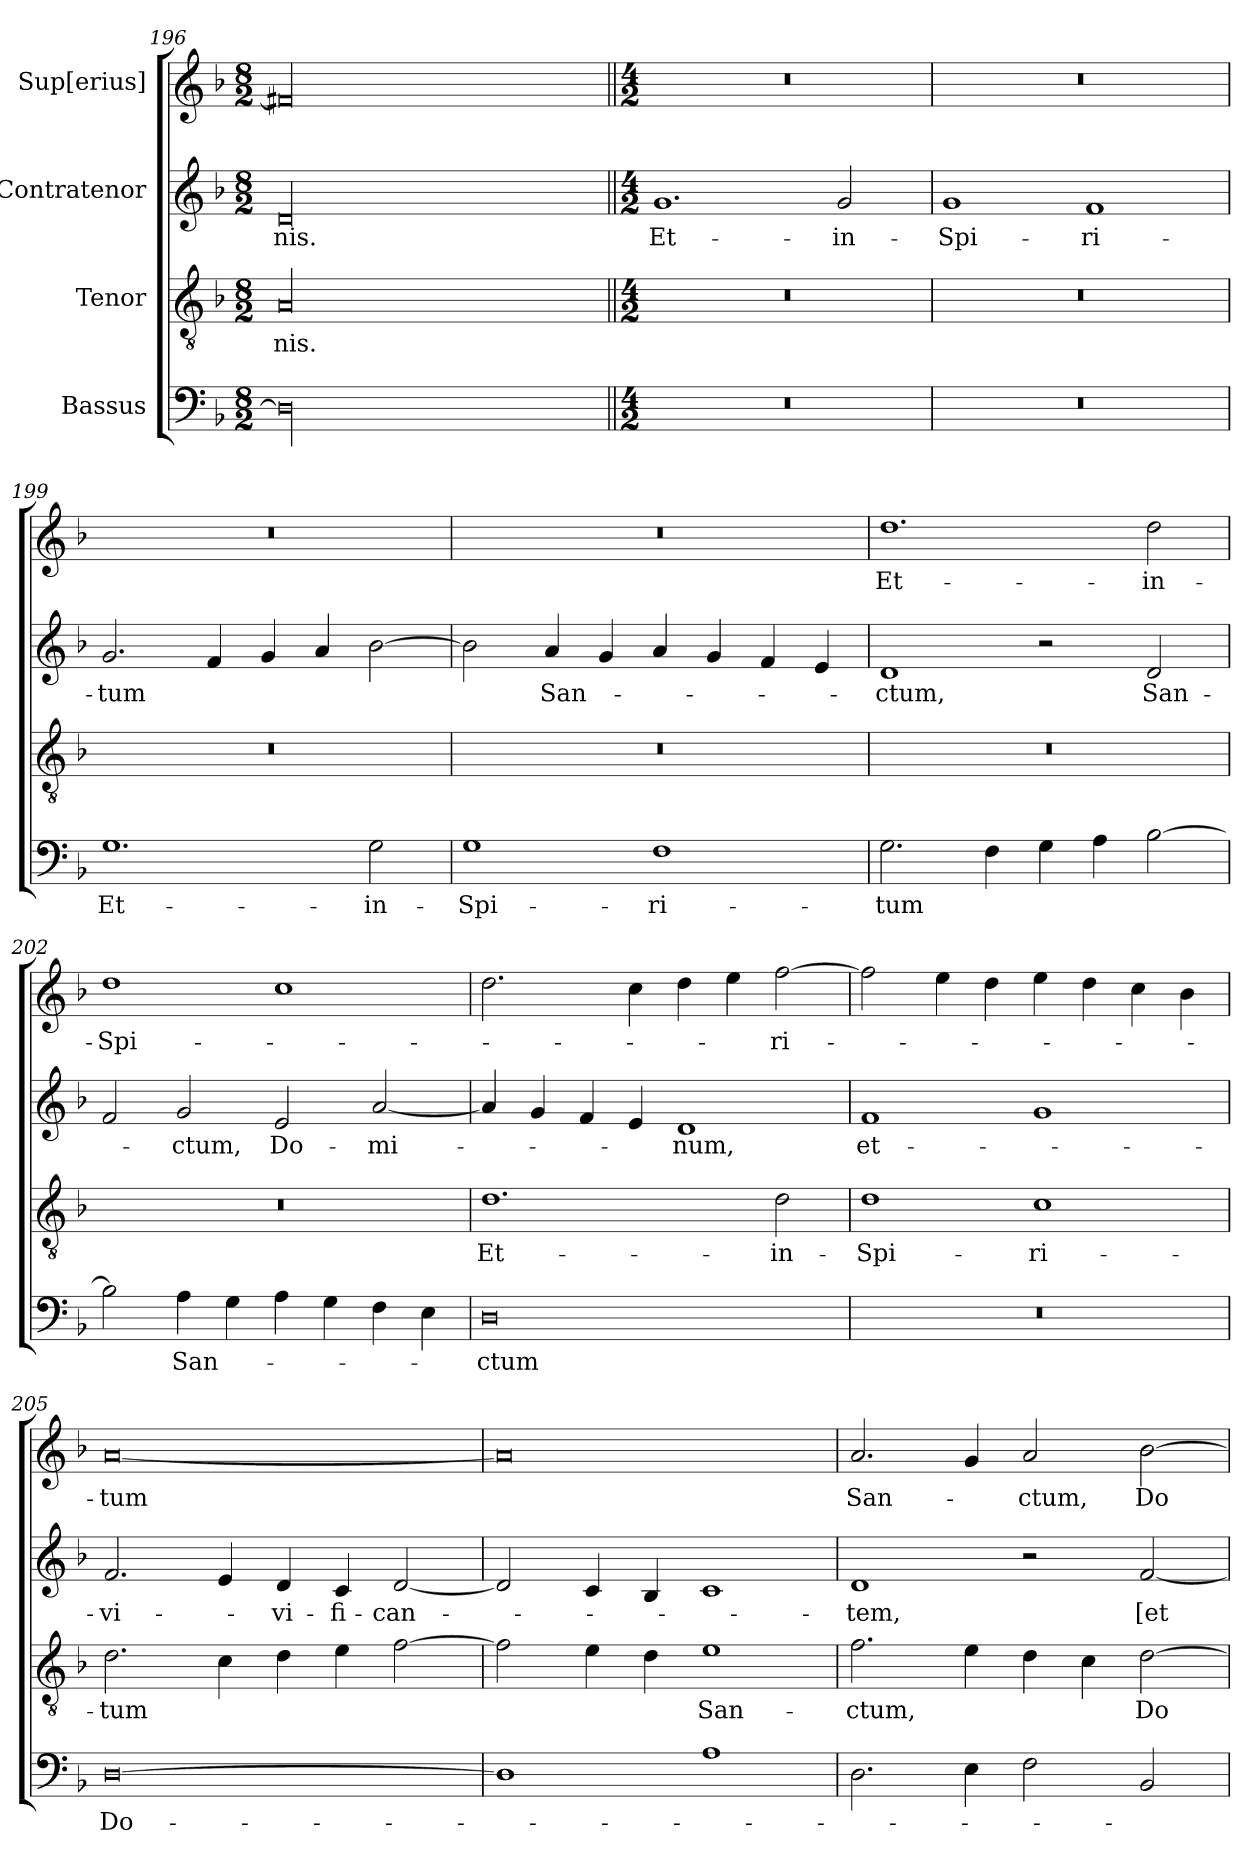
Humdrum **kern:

**kern	**text	**kern	**text	**kern	**text	**kern	**text
*part4	*part4	*part3	*part3	*part2	*part2	*part1	*part1
*staff4	*staff4	*staff3	*staff3	*staff2	*staff2	*staff1	*staff1
*I"Bassus	*	*I"Tenor	*	*I"Contratenor	*	*I"Sup[erius]	*
*clefF4	*	*clefGv2	*	*clefG2	*	*clefG2	*
*k[b-]	*	*k[b-]	*	*k[b-]	*	*k[b-]	*
*M8/2	*	*M8/2	*	*M8/2	*	*M8/2	*
=196	=196	=196	=196	=196	=196	=196	=196
00D\]	.	00A/	-nis.	00d/	-nis.	00f#X/]	.
=197||	=197||	=197||	=197||	=197||	=197||	=197||	=197||
*M4/2	*	*M4/2	*	*M4/2	*	*M4/2	*
0r	.	0r	.	1.g/	Et-	0r	.
.	.	.	.	2g/	in-	.	.
=198	=198	=198	=198	=198	=198	=198	=198
0r	.	0r	.	1g/	Spi-	0r	.
.	.	.	.	1f/	-ri-	.	.
=199	=199	=199	=199	=199	=199	=199	=199
1.G\	Et-	0r	.	2.g/	-tum	0r	.
.	.	.	.	4f/	.	.	.
.	.	.	.	4g/	.	.	.
.	.	.	.	4a/	.	.	.
2G\	in-	.	.	[2b-\	.	.	.
=200	=200	=200	=200	=200	=200	=200	=200
1G\	Spi-	0r	.	2b-\]	.	0r	.
.	.	.	.	4a/	San-	.	.
.	.	.	.	4g/	.	.	.
1F\	-ri-	.	.	4a/	.	.	.
.	.	.	.	4g/	.	.	.
.	.	.	.	4f/	.	.	.
.	.	.	.	4e/	.	.	.
=201	=201	=201	=201	=201	=201	=201	=201
2.G\	-tum	0r	.	1d/	-ctum,	1.dd\	Et-
4F\	.	.	.	.	.	.	.
4G\	.	.	.	2r	.	.	.
4A\	.	.	.	.	.	.	.
[2B-\	.	.	.	2d/	San-	2dd\	in-
=202	=202	=202	=202	=202	=202	=202	=202
2B-\]	.	0r	.	2f/	.	1dd\	Spi-
4A\	San-	.	.	2g/	-ctum,	.	.
4G\	.	.	.	.	.	.	.
4A\	.	.	.	2e/	Do-	1cc\	.
4G\	.	.	.	.	.	.	.
4F\	.	.	.	[2a/	-mi-	.	.
4E\	.	.	.	.	.	.	.
=203	=203	=203	=203	=203	=203	=203	=203
0D\	-ctum	1.d\	Et-	4a/]	.	2.dd\	.
.	.	.	.	4g/	.	.	.
.	.	.	.	4f/	.	.	.
.	.	.	.	4e/	.	4cc\	.
.	.	.	.	1d/	-num,	4dd\	.
.	.	.	.	.	.	4ee\	.
.	.	2d\	in-	.	.	[2ff\	-ri-
=204	=204	=204	=204	=204	=204	=204	=204
0r	.	1d\	Spi-	1f/	et-	2ff\]	.
.	.	.	.	.	.	4ee\	.
.	.	.	.	.	.	4dd\	.
.	.	1c\	-ri-	1g/	.	4ee\	.
.	.	.	.	.	.	4dd\	.
.	.	.	.	.	.	4cc\	.
.	.	.	.	.	.	4b-\	.
=205	=205	=205	=205	=205	=205	=205	=205
[0D\	Do-	2.d\	-tum	2.f/	vi-	[0a/	-tum
.	.	4c\	.	4e/	.	.	.
.	.	4d\	.	4d/	-vi-	.	.
.	.	4e\	.	4c/	-fi-	.	.
.	.	[2f\	.	[2d/	-can-	.	.
=206	=206	=206	=206	=206	=206	=206	=206
1D\]	.	2f\]	.	2d/]	.	0a/]	.
.	.	4e\	.	4c/	.	.	.
.	.	4d\	.	4B-/	.	.	.
1A\	.	1e\	San-	1c/	.	.	.
=207	=207	=207	=207	=207	=207	=207	=207
2.D\	.	2.f\	-ctum,	1d/	-tem,	2.a/	San-
4E\	.	4e\	.	.	.	4g/	.
2F\	.	4d\	.	2r	.	2a/	-ctum,
.	.	4c\	.	.	.	.	.
2BB-/	.	[2d\	Do-	[2f/	[et-	[2b-\	Do-
=	=	=	=	=	=	=	=
*-	*-	*-	*-	*-	*-	*-	*-
